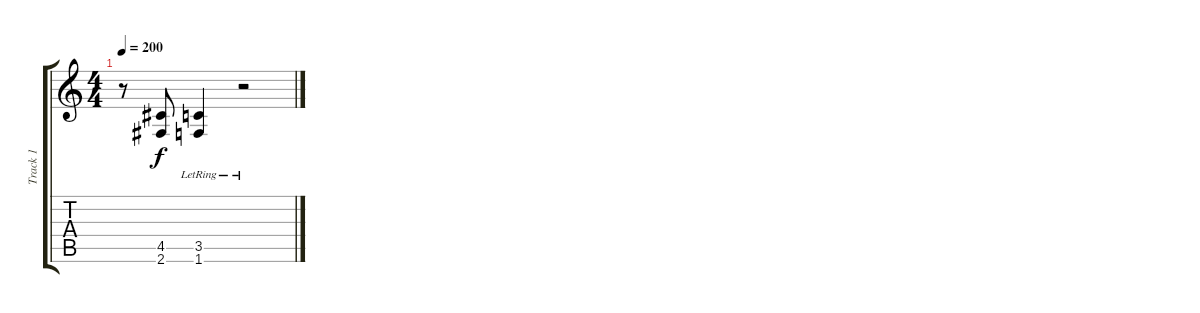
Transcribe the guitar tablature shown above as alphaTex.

\track ("Track 1" "Track 1") {instrument distortionguitar}
\staff {score tabs}
\tuning (E4 B3 G3 D3 A2 E2) {hide}
\ts (4 4)
\tempo 200
\clef g2
\ks c
r.8{dy f} (4.5 2.6).8 (3.5 1.6{lr}).4 r.2
